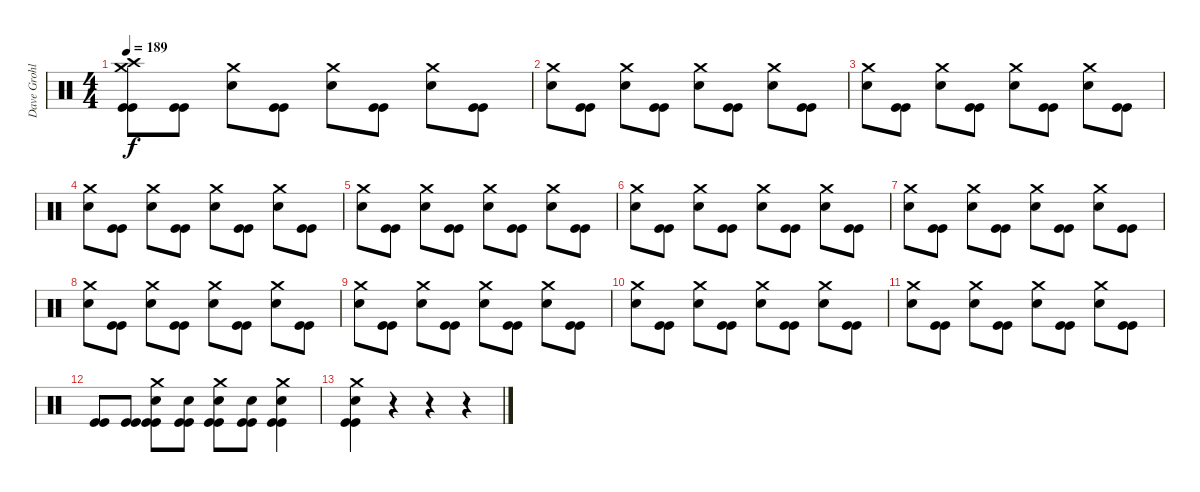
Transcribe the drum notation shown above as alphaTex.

\track ("Dave Grohl (Drums)" "Dave Grohl") {instrument percussion}
\staff {score}
\articulation defaults
\ts (4 4)
\tempo 189
\clef neutral
\ks c
("Crash high (hit)" "Crash medium (hit)" "Kick (hit)" "Kick (hit)").8{dy f} ("Kick (hit)" "Kick (hit)").8 ("Crash medium (hit)" "Electric Snare (hit)").8 ("Kick (hit)" "Kick (hit)").8 ("Crash medium (hit)" "Electric Snare (hit)").8 ("Kick (hit)" "Kick (hit)").8 ("Crash medium (hit)" "Electric Snare (hit)").8 ("Kick (hit)" "Kick (hit)").8 |
("Crash medium (hit)" "Electric Snare (hit)").8 ("Kick (hit)" "Kick (hit)").8 ("Crash medium (hit)" "Electric Snare (hit)").8 ("Kick (hit)" "Kick (hit)").8 ("Crash medium (hit)" "Electric Snare (hit)").8 ("Kick (hit)" "Kick (hit)").8 ("Crash medium (hit)" "Electric Snare (hit)").8 ("Kick (hit)" "Kick (hit)").8 |
("Crash medium (hit)" "Electric Snare (hit)").8 ("Kick (hit)" "Kick (hit)").8 ("Crash medium (hit)" "Electric Snare (hit)").8 ("Kick (hit)" "Kick (hit)").8 ("Crash medium (hit)" "Electric Snare (hit)").8 ("Kick (hit)" "Kick (hit)").8 ("Crash medium (hit)" "Electric Snare (hit)").8 ("Kick (hit)" "Kick (hit)").8 |
("Crash medium (hit)" "Electric Snare (hit)").8 ("Kick (hit)" "Kick (hit)").8 ("Crash medium (hit)" "Electric Snare (hit)").8 ("Kick (hit)" "Kick (hit)").8 ("Crash medium (hit)" "Electric Snare (hit)").8 ("Kick (hit)" "Kick (hit)").8 ("Crash medium (hit)" "Electric Snare (hit)").8 ("Kick (hit)" "Kick (hit)").8 |
("Crash medium (hit)" "Electric Snare (hit)").8 ("Kick (hit)" "Kick (hit)").8 ("Crash medium (hit)" "Electric Snare (hit)").8 ("Kick (hit)" "Kick (hit)").8 ("Crash medium (hit)" "Electric Snare (hit)").8 ("Kick (hit)" "Kick (hit)").8 ("Crash medium (hit)" "Electric Snare (hit)").8 ("Kick (hit)" "Kick (hit)").8 |
("Crash medium (hit)" "Electric Snare (hit)").8 ("Kick (hit)" "Kick (hit)").8 ("Crash medium (hit)" "Electric Snare (hit)").8 ("Kick (hit)" "Kick (hit)").8 ("Crash medium (hit)" "Electric Snare (hit)").8 ("Kick (hit)" "Kick (hit)").8 ("Crash medium (hit)" "Electric Snare (hit)").8 ("Kick (hit)" "Kick (hit)").8 |
("Crash medium (hit)" "Electric Snare (hit)").8 ("Kick (hit)" "Kick (hit)").8 ("Crash medium (hit)" "Electric Snare (hit)").8 ("Kick (hit)" "Kick (hit)").8 ("Crash medium (hit)" "Electric Snare (hit)").8 ("Kick (hit)" "Kick (hit)").8 ("Crash medium (hit)" "Electric Snare (hit)").8 ("Kick (hit)" "Kick (hit)").8 |
("Crash medium (hit)" "Electric Snare (hit)").8 ("Kick (hit)" "Kick (hit)").8 ("Crash medium (hit)" "Electric Snare (hit)").8 ("Kick (hit)" "Kick (hit)").8 ("Crash medium (hit)" "Electric Snare (hit)").8 ("Kick (hit)" "Kick (hit)").8 ("Crash medium (hit)" "Electric Snare (hit)").8 ("Kick (hit)" "Kick (hit)").8 |
("Crash medium (hit)" "Electric Snare (hit)").8 ("Kick (hit)" "Kick (hit)").8 ("Crash medium (hit)" "Electric Snare (hit)").8 ("Kick (hit)" "Kick (hit)").8 ("Crash medium (hit)" "Electric Snare (hit)").8 ("Kick (hit)" "Kick (hit)").8 ("Crash medium (hit)" "Electric Snare (hit)").8 ("Kick (hit)" "Kick (hit)").8 |
("Crash medium (hit)" "Electric Snare (hit)").8 ("Kick (hit)" "Kick (hit)").8 ("Crash medium (hit)" "Electric Snare (hit)").8 ("Kick (hit)" "Kick (hit)").8 ("Crash medium (hit)" "Electric Snare (hit)").8 ("Kick (hit)" "Kick (hit)").8 ("Crash medium (hit)" "Electric Snare (hit)").8 ("Kick (hit)" "Kick (hit)").8 |
("Crash medium (hit)" "Electric Snare (hit)").8 ("Kick (hit)" "Kick (hit)").8 ("Crash medium (hit)" "Electric Snare (hit)").8 ("Kick (hit)" "Kick (hit)").8 ("Crash medium (hit)" "Electric Snare (hit)").8 ("Kick (hit)" "Kick (hit)").8 ("Crash medium (hit)" "Electric Snare (hit)").8 ("Kick (hit)" "Kick (hit)").8 |
("Kick (hit)" "Kick (hit)").8 ("Kick (hit)" "Kick (hit)").8 ("Crash medium (hit)" "Electric Snare (hit)" "Kick (hit)" "Kick (hit)").8 ("Electric Snare (hit)" "Kick (hit)" "Kick (hit)").8 ("Crash medium (hit)" "Electric Snare (hit)" "Kick (hit)" "Kick (hit)").8 ("Electric Snare (hit)" "Kick (hit)" "Kick (hit)").8 ("Crash medium (hit)" "Electric Snare (hit)" "Kick (hit)" "Kick (hit)").4 |
("Crash medium (hit)" "Electric Snare (hit)" "Kick (hit)" "Kick (hit)").4 r.4 r.4 r.4
